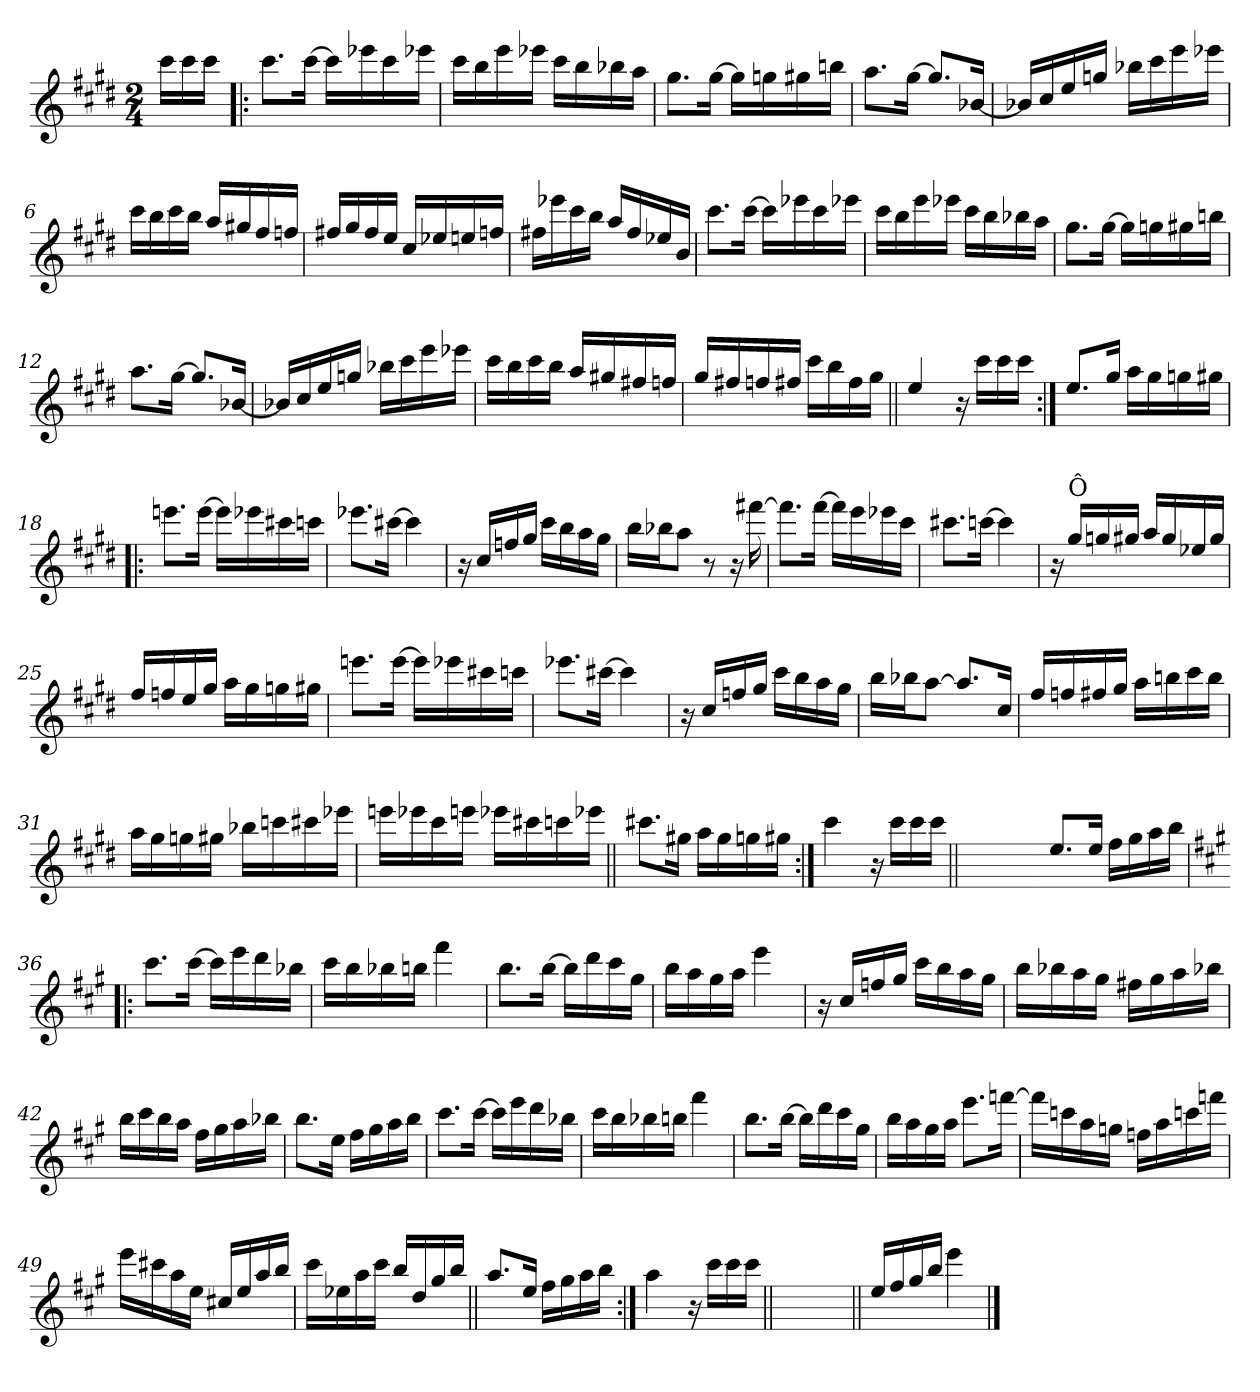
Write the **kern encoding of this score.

**kern
*part1
*staff1
*clefG2
*k[f#c#g#d#]
*E:
*M2/4
=
16ccc#\LL
16ccc#\
16ccc#\JJ
=1!|:
8.ccc#\L
[16ccc#\Jk
16ccc#\LL]
16eee-X\
16ccc#\
16eee-X\JJ
=2
16ccc#\LL
16bb\
16eee\
16eee-X\JJ
16ccc#\LL
16bb\
16bb-X\
16aa\JJ
=3
8.gg#\L
[16gg#\Jk
16gg#\LL]
16ggn\
16gg#X\
16bbn\JJ
=4
8.aa\L
[16gg#\Jk
8.gg#/L]
[16b-X/Jk
!!LO:LB:g=z
=5
16b-X/LL]
16cc#/
16ee/
16ggn/JJ
16bb-X\LL
16ccc#\
16eee\
16eee-X\JJ
=6
16ccc#\LL
16bb\
16ccc#\
16bb\JJ
16aa/LL
16gg#X/
16ff#/
16ffn/JJ
=7
16ff#X/LL
16gg#/
16ff#/
16ee/JJ
16cc#/LL
16ee-X/
16een/
16ffn/JJ
=8
16ff#X\LL
16eee-X\
16ccc#\
16bb\JJ
16aa/LL
16ff#/
16ee-X/
16b/JJ
!!LO:LB:g=z
=9
8.ccc#\L
[16ccc#\Jk
16ccc#\LL]
16eee-X\
16ccc#\
16eee-X\JJ
=10
16ccc#\LL
16bb\
16eee\
16eee-X\JJ
16ccc#\LL
16bb\
16bb-X\
16aa\JJ
=11
8.gg#\L
[16gg#\Jk
16gg#\LL]
16ggn\
16gg#X\
16bbn\JJ
=12
8.aa\L
[16gg#\Jk
8.gg#/L]
[16b-X/Jk
!!LO:LB:g=z
=13
16b-X/LL]
16cc#/
16ee/
16ggn/JJ
16bb-X\LL
16ccc#\
16eee\
16eee-X\JJ
=14
16ccc#\LL
16bb\
16ccc#\
16bb\JJ
16aa/LL
16gg#X/
16ff#X/
16ffn/JJ
=15
16gg#/LL
16ff#X/
16ffn/
16ff#X/JJ
16ccc#\LL
16bb\
16ff#\
16gg#\JJ
=16||
4ee/
16r
16ccc#\LL
16ccc#\
16ccc#\JJ
!!LO:LB:g=z
=17:|!
8.ee/L
16gg#/Jk
16aa\LL
16gg#\
16ggn\
16gg#X\JJ
=18!|:
8.eeen\L
[16eee\Jk
16eeen\LL]
16eee-X\
16ccc#X\
16cccn\JJ
=19
8.eee-X\L
[16ccc#X\Jk
4ccc#\]
=20
16r
16cc#/LL
16ffn/
16gg#/JJ
16ccc#\LL
16bb\
16aa\
16gg#\JJ
!!LO:LB:g=z
=21
16bb\LL
16bb-X\J
8aa\J
8r
16r
[16fff#X\
=22
8.fff#\L]
[16fff#\Jk
16fff#\LL]
16eee\
16eee-X\
16ccc#\JJ
=23
8.ccc#X\L
[16cccn\Jk
4ccc\]
=24
16r
!LO:TX:a:t=Ô
16gg#/LL
16ggn/
16gg#X/JJ
16aa/LL
16gg#/
16ee-X/
16gg#/JJ
!!LO:LB:g=z
=25
16ff#/LL
16ffn/
16ee/
16gg#/JJ
16aa\LL
16gg#\
16ggn\
16gg#X\JJ
=26
8.eeen\L
[16eee\Jk
16eeen\LL]
16eee-X\
16ccc#X\
16cccn\JJ
=27
8.eee-X\L
[16ccc#X\Jk
4ccc#\]
=28
16r
16cc#/LL
16ffn/
16gg#/JJ
16ccc#\LL
16bb\
16aa\
16gg#\JJ
!!LO:LB:g=z
=29
16bb\LL
16bb-X\J
[8aa\J
8.aa/L]
16cc#/Jk
=30
16ff#/LL
16ffn/
16ff#X/
16gg#/JJ
16aa\LL
16bbn\
16ccc#\
16bb\JJ
=31
16aa\LL
16gg#\
16ggn\
16gg#X\JJ
16bb-X\LL
16cccn\
16ccc#X\
16eee-X\JJ
=32
16eeen\LL
16eee-X\
16ccc#\
16eeen\JJ
16eee-X\LL
16ccc#X\
16cccn\
16eee-X\JJ
!!LO:LB:g=z
=33||
8.ccc#X\L
16gg#X\Jk
16aa\LL
16gg#\
16ggn\
16gg#X\JJ
=34:|!
4ccc#\
16r
16ccc#\LL
16ccc#\
16ccc#\JJ
=34X341||
2ryy
!!LO:PB:g=z
=35-
8.ee/L
16ee/Jk
16ff#\LL
16gg#\
16aa\
16bb\JJ
=36!|:
*k[f#c#g#]
*A:
8.ccc#\L
[16ccc#\Jk
16ccc#\LL]
16eee\
16ddd\
16bb-X\JJ
=37
16ccc#\LL
16bb\
16bb-X\
16bbn\JJ
4fff#\
=38
8.bb\L
[16bb\Jk
16bb\LL]
16ddd\
16ccc#\
16gg#\JJ
!!LO:LB:g=z
=39
16bb\LL
16aa\
16gg#\
16aa\JJ
4eee\
=40
16r
16cc#/LL
16ffn/
16gg#/JJ
16ccc#\LL
16bb\
16aa\
16gg#\JJ
=41
16bb\LL
16bb-X\
16aa\
16gg#\JJ
16ff#X\LL
16gg#\
16aa\
16bb-X\JJ
=42
16bb\LL
16ccc#\
16bb\
16aa\JJ
16ff#\LL
16gg#\
16aa\
16bb-X\JJ
!!LO:LB:g=z
=43
8.bb\L
16ee\Jk
16ff#\LL
16gg#\
16aa\
16bb\JJ
=44
8.ccc#\L
[16ccc#\Jk
16ccc#\LL]
16eee\
16ddd\
16bb-X\JJ
=45
16ccc#\LL
16bb\
16bb-X\
16bbn\JJ
4fff#\
=46
8.bb\L
[16bb\Jk
16bb\LL]
16ddd\
16ccc#\
16gg#\JJ
!!LO:LB:g=z
=47
16bb\LL
16aa\
16gg#\
16aa\JJ
8.eee\L
[16fffn\Jk
=48
16fffn\LL]
16cccn\
16aa\
16ggn\JJ
16ffn\LL
16aa\
16cccn\
16fffn\JJ
=49
16eee\LL
16ccc#X\
16aa\
16ee\JJ
16cc#X/LL
16ee/
16aa/
16bb/JJ
=50
16ccc#\LL
16ee-X\
16aa\
16ccc#\JJ
16bb/LL
16dd/
16gg#/
16bb/JJ
!!LO:LB:g=z
=51||
8.aa/L
16ee/Jk
16ff#\LL
16gg#\
16aa\
16bb\JJ
=52:|!
4aa\
16r
16ccc#\LL
16ccc#\
16ccc#\JJ
=53||
2ryy
=54||
16ee/LL
16ff#/
16gg#/
16bb/JJ
4eee\
==
*-
